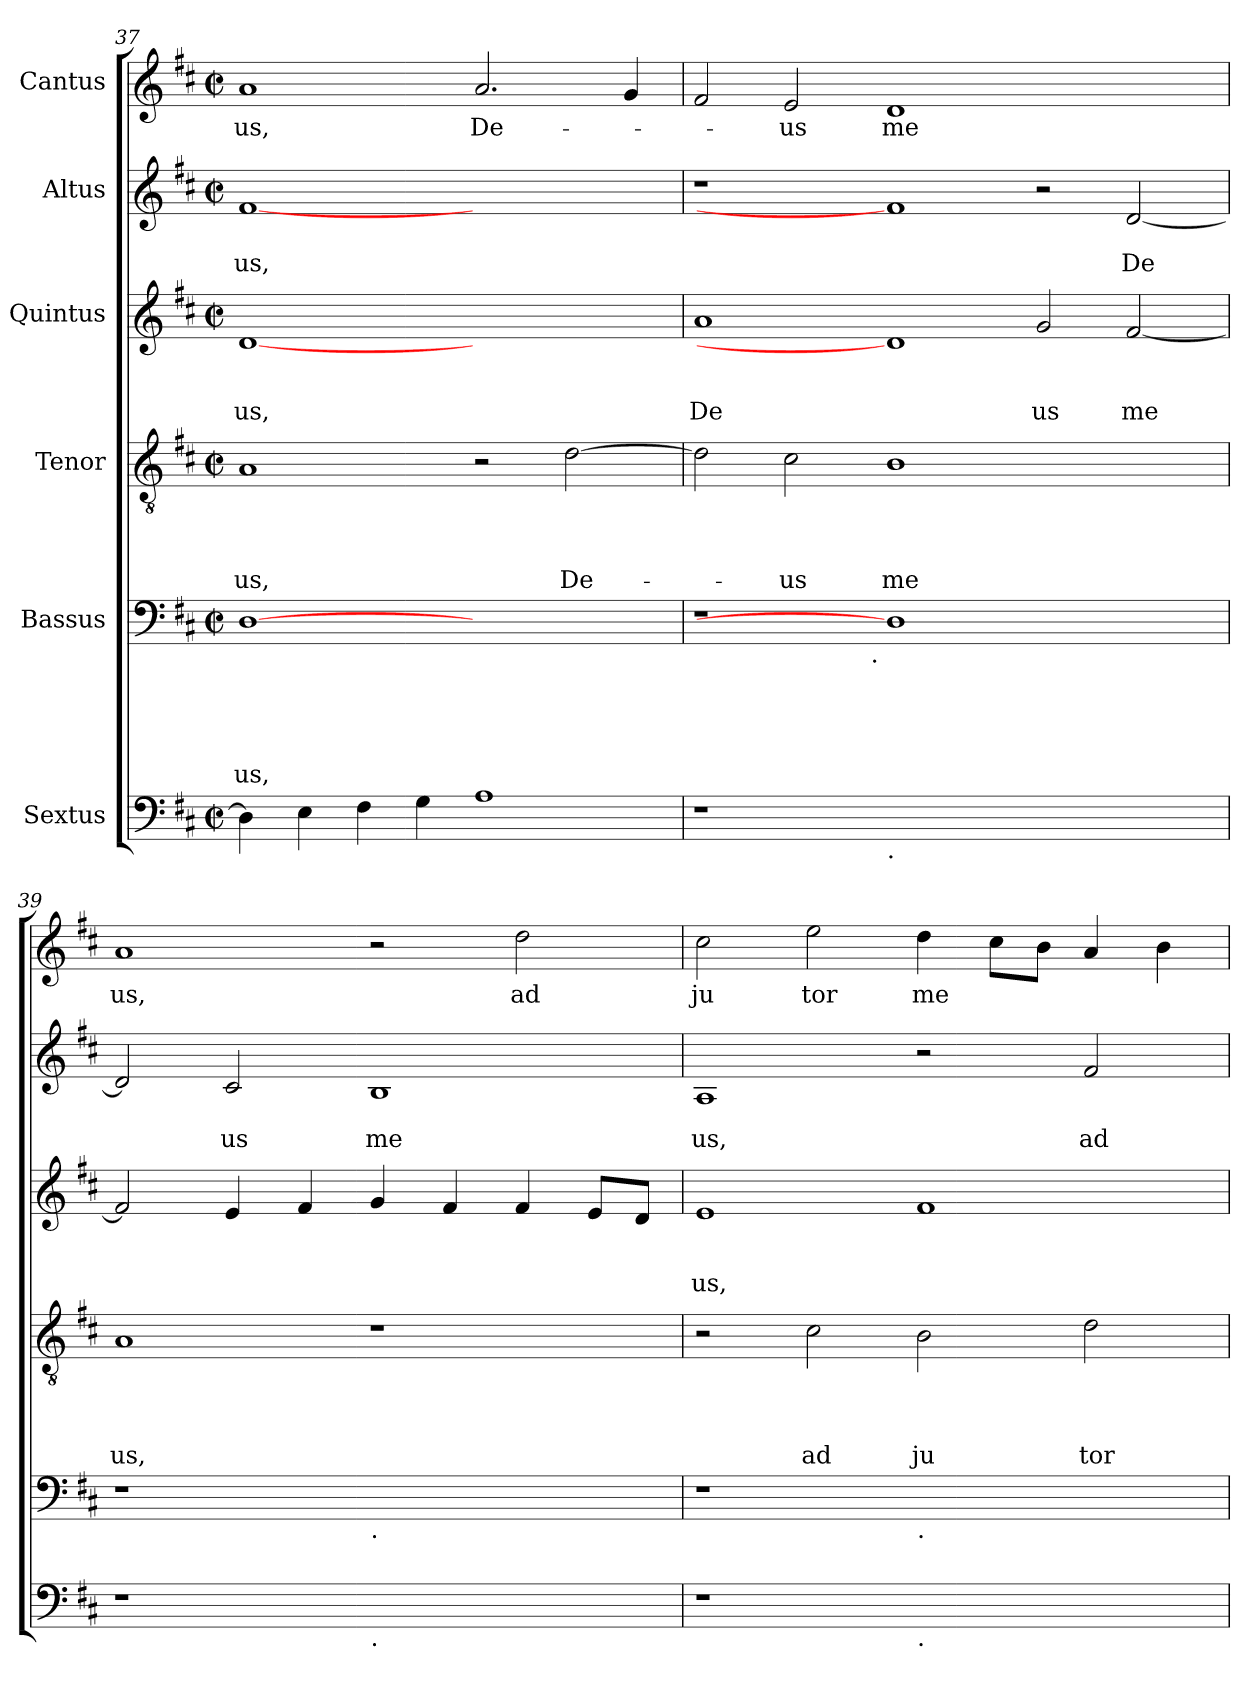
**kern	**text	**kern	**text	**text	**text	**text	**text	**kern	**text	**text	**text	**text	**kern	**text	**text	**text	**kern	**text	**text	**kern	**text
*part6	*part6	*part5	*part5	*part5	*part5	*part5	*part5	*part4	*part4	*part4	*part4	*part4	*part3	*part3	*part3	*part3	*part2	*part2	*part2	*part1	*part1
*staff6	*staff6	*staff5	*staff5	*staff5	*staff5	*staff5	*staff5	*staff4	*staff4	*staff4	*staff4	*staff4	*staff3	*staff3	*staff3	*staff3	*staff2	*staff2	*staff2	*staff1	*staff1
*I"Sextus	*	*I"Bassus	*	*	*	*	*	*I"Tenor	*	*	*	*	*I"Quintus	*	*	*	*I"Altus	*	*	*I"Cantus	*
*clefF4	*	*clefF4	*	*	*	*	*	*clefGv2	*	*	*	*	*clefG2	*	*	*	*clefG2	*	*	*clefG2	*
*k[f#c#]	*	*k[f#c#]	*	*	*	*	*	*k[f#c#]	*	*	*	*	*k[f#c#]	*	*	*	*k[f#c#]	*	*	*k[f#c#]	*
*D:	*	*D:	*	*	*	*	*	*D:	*	*	*	*	*D:	*	*	*	*D:	*	*	*D:	*
*M2/2	*	*M2/2	*	*	*	*	*	*M2/2	*	*	*	*	*M2/2	*	*	*	*M2/2	*	*	*M2/2	*
*met(c|)	*	*met(c|)	*	*	*	*	*	*met(c|)	*	*	*	*	*met(c|)	*	*	*	*met(c|)	*	*	*met(c|)	*
=37	=37	=37	=37	=37	=37	=37	=37	=37	=37	=37	=37	=37	=37	=37	=37	=37	=37	=37	=37	=37	=37
!	!	!	!	!	!	!	!LO:LY:b	!	!	!	!	!LO:LY:b	!	!	!	!LO:LY:b	!	!	!LO:LY:b	!	!LO:LY:b
4D\]	.	[1D	.	.	.	.	us,	1A	.	.	.	-us,	[1d	.	.	-us,	[1f#	.	us,	1a	-us,
4E\	.	.	.	.	.	.	.	.	.	.	.	.	.	.	.	.	.	.	.	.	.
4F#\	.	.	.	.	.	.	.	.	.	.	.	.	.	.	.	.	.	.	.	.	.
4G\	.	.	.	.	.	.	.	.	.	.	.	.	.	.	.	.	.	.	.	.	.
!	!	!	!	!	!	!	!	!	!	!	!	!	!	!	!	!	!	!	!	!	!LO:LY:b
1A	.	1ryy	.	.	.	.	.	2r	.	.	.	.	1ryy	.	.	.	1ryy	.	.	2.a/	De-
!	!	!	!	!	!	!	!	!	!	!	!	!LO:LY:b	!	!	!	!	!	!	!	!	!
.	.	.	.	.	.	.	.	[<2d\	.	.	.	De-	.	.	.	.	.	.	.	.	.
.	.	.	.	.	.	.	.	.	.	.	.	.	.	.	.	.	.	.	.	4g/	.
!!LO:LB:g=z
=38	=38	=38	=38	=38	=38	=38	=38	=38	=38	=38	=38	=38	=38	=38	=38	=38	=38	=38	=38	=38	=38
!	!	!	!	!	!	!	!	!	!	!	!	!	!	!	!	!LO:LY:b	!	!	!	!	!
*	*	*^	*	*	*	*	*	*	*	*	*	*	*	*	*	*	*	*	*	*	*
1r	.	1r	2ryy	.	.	.	.	.	2d\]	.	.	.	.	1a	.	.	De	1r	.	.	2f#/	.
!	!	!	!	!	!	!	!	!	!	!	!	!	!LO:LY:b	!	!	!	!	!	!	!	!	!LO:LY:b
.	.	.	4...ryy	.	.	.	.	.	2c#\	.	.	.	-us	.	.	.	.	.	.	.	2e/	-us
!	!	!	!LO:TX:b:t=.	!	!	!	!	!	!	!	!	!	!	!	!	!	!	!	!	!	!	!
.	.	.	1ryy	.	.	.	.	.	.	.	.	.	.	.	.	.	.	.	.	.	.	.
!LO:TX:b:t=.	!	!	!	!	!	!	!	!	!	!	!	!	!	!	!	!	!	!	!	!	!	!
!	!	!	!	!	!	!	!	!	!	!	!	!	!LO:LY:b	!	!	!	!	!	!	!	!	!LO:LY:b
0ryy	.	1D]	.	.	.	.	.	.	1B	.	.	.	me	1d]	.	.	.	1f#]	.	.	1d	me
.	.	.	1ryy	.	.	.	.	.	.	.	.	.	.	.	.	.	.	.	.	.	.	.
!	!	!	!	!	!	!	!	!	!	!	!	!	!	!	!	!	!LO:LY:b	!	!	!	!	!
.	.	1ryy	.	.	.	.	.	.	1ryy	.	.	.	.	2g/	.	.	us	2r	.	.	1ryy	.
!	!	!	!	!	!	!	!	!	!	!	!	!	!	!	!	!	!LO:LY:b	!	!	!LO:LY:b	!	!
.	.	.	.	.	.	.	.	.	.	.	.	.	.	[<2f#/	.	.	me	[<2d/	.	De	.	.
.	.	.	32ryy	.	.	.	.	.	.	.	.	.	.	.	.	.	.	.	.	.	.	.
=39	=39	=39	=39	=39	=39	=39	=39	=39	=39	=39	=39	=39	=39	=39	=39	=39	=39	=39	=39	=39	=39	=39
!	!	!	!	!	!	!	!	!	!	!	!	!	!LO:LY:b	!	!	!	!	!	!	!	!	!LO:LY:b
*	*	*v	*v	*	*	*	*	*	*	*	*	*	*	*	*	*	*	*	*	*	*	*
1r	.	1r	.	.	.	.	.	1A	.	.	.	us,	2f#/]	.	.	.	2d/]	.	.	1a	us,
!	!	!	!	!	!	!	!	!	!	!	!	!	!	!	!	!	!	!	!LO:LY:b	!	!
.	.	.	.	.	.	.	.	.	.	.	.	.	4e/	.	.	.	2c#/	.	us	.	.
.	.	.	.	.	.	.	.	.	.	.	.	.	4f#/	.	.	.	.	.	.	.	.
!	!	!LO:TX:b:t=.	!	!	!	!	!	!	!	!	!	!	!	!	!	!	!	!	!	!	!
!LO:TX:b:t=.	!	!	!	!	!	!	!	!	!	!	!	!	!	!	!	!	!	!	!	!	!
!	!	!	!	!	!	!	!	!	!	!	!	!	!	!	!	!	!	!	!LO:LY:b	!	!
1ryy	.	1ryy	.	.	.	.	.	1r	.	.	.	.	4g/	.	.	.	1B	.	me	2r	.
.	.	.	.	.	.	.	.	.	.	.	.	.	4f#/	.	.	.	.	.	.	.	.
!	!	!	!	!	!	!	!	!	!	!	!	!	!	!	!	!	!	!	!	!	!LO:LY:b
.	.	.	.	.	.	.	.	.	.	.	.	.	4f#/	.	.	.	.	.	.	2dd\	ad
.	.	.	.	.	.	.	.	.	.	.	.	.	8e/L	.	.	.	.	.	.	.	.
.	.	.	.	.	.	.	.	.	.	.	.	.	8d/J	.	.	.	.	.	.	.	.
=40	=40	=40	=40	=40	=40	=40	=40	=40	=40	=40	=40	=40	=40	=40	=40	=40	=40	=40	=40	=40	=40
!	!	!	!	!	!	!	!	!	!	!	!	!	!	!	!	!LO:LY:b	!	!	!LO:LY:b	!	!LO:LY:b
1r	.	1r	.	.	.	.	.	2r	.	.	.	.	1e	.	.	us,	1A	.	us,	2cc#\	ju
!	!	!	!	!	!	!	!	!	!	!	!	!LO:LY:b	!	!	!	!	!	!	!	!	!LO:LY:b
.	.	.	.	.	.	.	.	2c#\	.	.	.	ad	.	.	.	.	.	.	.	2ee\	tor
!	!	!LO:TX:b:t=.	!	!	!	!	!	!	!	!	!	!	!	!	!	!	!	!	!	!	!
!LO:TX:b:t=.	!	!	!	!	!	!	!	!	!	!	!	!	!	!	!	!	!	!	!	!	!
!	!	!	!	!	!	!	!	!	!	!	!	!LO:LY:b	!	!	!	!	!	!	!	!	!LO:LY:b
1ryy	.	1ryy	.	.	.	.	.	2B\	.	.	.	ju	1f#	.	.	.	2r	.	.	4dd\	me
.	.	.	.	.	.	.	.	.	.	.	.	.	.	.	.	.	.	.	.	8cc#\L	.
.	.	.	.	.	.	.	.	.	.	.	.	.	.	.	.	.	.	.	.	8b\J	.
!	!	!	!	!	!	!	!	!	!	!	!	!LO:LY:b	!	!	!	!	!	!	!LO:LY:b	!	!
.	.	.	.	.	.	.	.	2d\	.	.	.	tor	.	.	.	.	2f#/	.	ad	4a/	.
.	.	.	.	.	.	.	.	.	.	.	.	.	.	.	.	.	.	.	.	4b\	.
=	=	=	=	=	=	=	=	=	=	=	=	=	=	=	=	=	=	=	=	=	=
*-	*-	*-	*-	*-	*-	*-	*-	*-	*-	*-	*-	*-	*-	*-	*-	*-	*-	*-	*-	*-	*-
